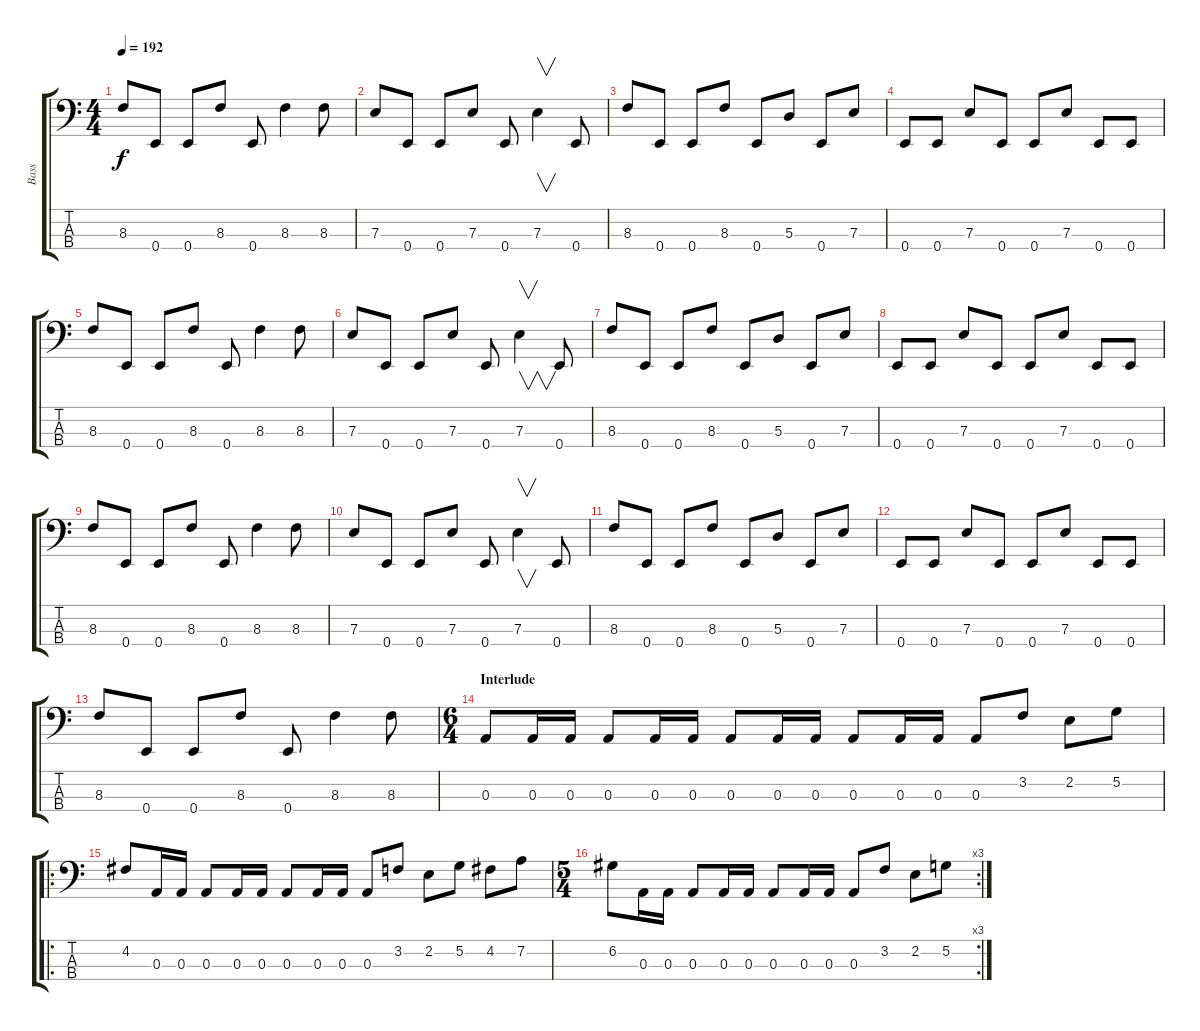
\track ("Bass" "Bass") {instrument electricbasspick}
\staff {score tabs}
\tuning (G2 D2 A1 E1) {hide}
\ts (4 4)
\tempo 192
\clef f4
\ks c
8.3.8{dy f} 0.4.8 0.4.8 8.3.8 0.4.8 8.3.4 8.3.8 |
7.3.8 0.4.8 0.4.8 7.3.8 0.4.8 7.3.4{v} 0.4.8 |
8.3.8 0.4.8 0.4.8 8.3.8 0.4.8 5.3.8 0.4.8 7.3.8 |
0.4.8 0.4.8 7.3.8 0.4.8 0.4.8 7.3.8 0.4.8 0.4.8 |
8.3.8 0.4.8 0.4.8 8.3.8 0.4.8 8.3.4 8.3.8 |
7.3.8 0.4.8 0.4.8 7.3.8 0.4.8 7.3.4{v} 0.4.8 |
8.3.8 0.4.8 0.4.8 8.3.8 0.4.8 5.3.8 0.4.8 7.3.8 |
0.4.8 0.4.8 7.3.8 0.4.8 0.4.8 7.3.8 0.4.8 0.4.8 |
8.3.8 0.4.8 0.4.8 8.3.8 0.4.8 8.3.4 8.3.8 |
7.3.8 0.4.8 0.4.8 7.3.8 0.4.8 7.3.4{v} 0.4.8 |
8.3.8 0.4.8 0.4.8 8.3.8 0.4.8 5.3.8 0.4.8 7.3.8 |
0.4.8 0.4.8 7.3.8 0.4.8 0.4.8 7.3.8 0.4.8 0.4.8 |
8.3.8 0.4.8 0.4.8 8.3.8 0.4.8 8.3.4 8.3.8 |
\ts (6 4)
\section ("" "Interlude")
0.3.8 0.3.16 0.3.16 0.3.8 0.3.16 0.3.16 0.3.8 0.3.16 0.3.16 0.3.8 0.3.16 0.3.16 0.3.8 3.2.8 2.2.8 5.2.8 |
\ro
4.2.8 0.3.16 0.3.16 0.3.8 0.3.16 0.3.16 0.3.8 0.3.16 0.3.16 0.3.8 3.2.8 2.2.8 5.2.8 4.2.8 7.2.8 |
\rc 3
\ts (5 4)
6.2.8 0.3.16 0.3.16 0.3.8 0.3.16 0.3.16 0.3.8 0.3.16 0.3.16 0.3.8 3.2.8 2.2.8 5.2.8
